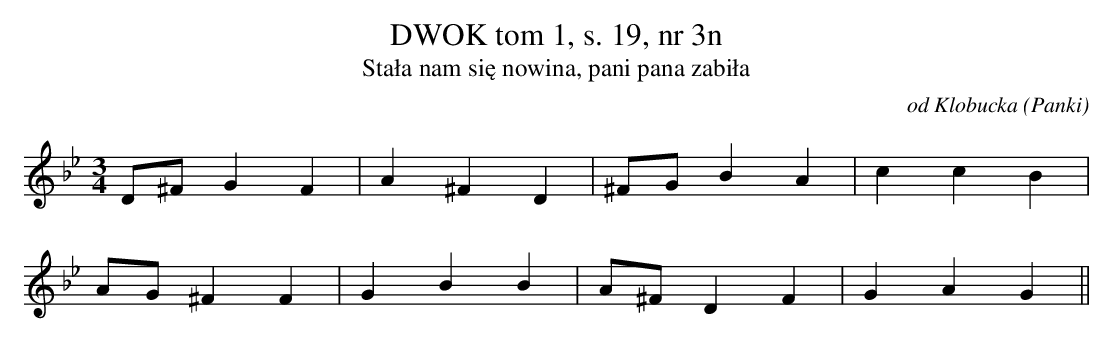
X:1
T: DWOK tom 1, s. 19, nr 3n
T: Stała nam się nowina, pani pana zabiła
O: od Klobucka (Panki)
M: 3/4
L: 1/8
K: Bb
D^FG2F2 | A2^F2D2 | ^FGB2A2 | c2c2B2 |
AG^F2F2 | G2B2B2 | A^FD2F2 | G2A2G2||
